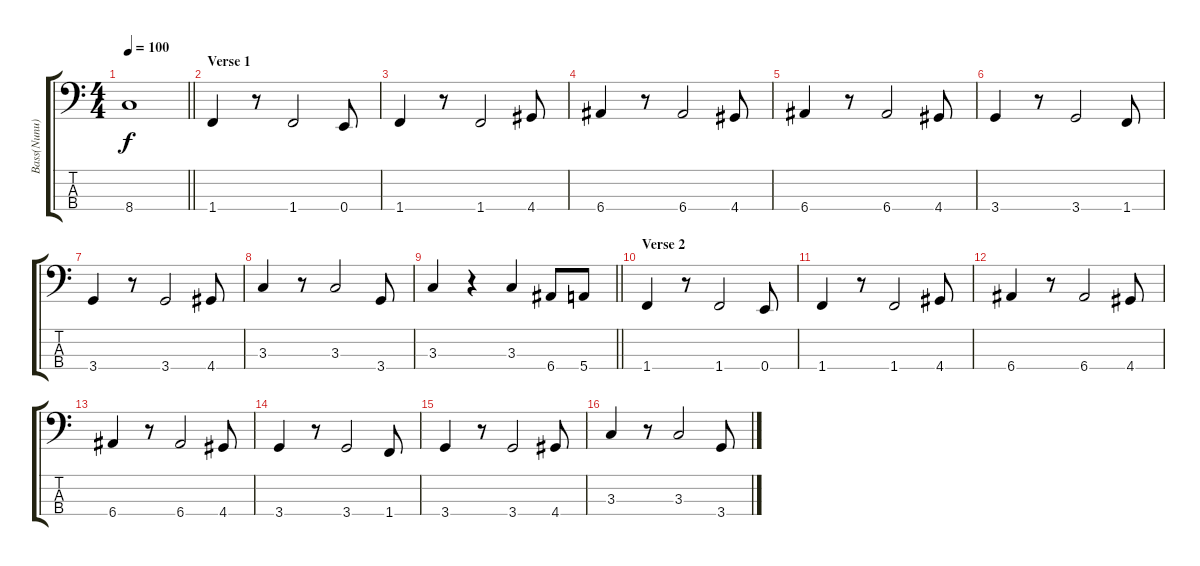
\track ("Bass(Nunu)" "Bass(Nunu)") {instrument electricbassfinger}
\staff {score tabs}
\tuning (G2 D2 A1 E1) {hide}
\ts (4 4)
\tempo 100
\clef f4
\barLineRight lightlight
\ks c
8.4.1{dy f} |
\section ("" "Verse 1")
1.4.4 r.8 1.4.2 0.4.8 |
1.4.4 r.8 1.4.2 4.4.8 |
6.4.4 r.8 6.4.2 4.4.8 |
6.4.4 r.8 6.4.2 4.4.8 |
3.4.4 r.8 3.4.2 1.4.8 |
3.4.4 r.8 3.4.2 4.4.8 |
3.3.4 r.8 3.3.2 3.4.8 |
\barLineRight lightlight
3.3.4 r.4 3.3.4 6.4.8 5.4.8 |
\section ("" "Verse 2")
1.4.4 r.8 1.4.2 0.4.8 |
1.4.4 r.8 1.4.2 4.4.8 |
6.4.4 r.8 6.4.2 4.4.8 |
6.4.4 r.8 6.4.2 4.4.8 |
3.4.4 r.8 3.4.2 1.4.8 |
3.4.4 r.8 3.4.2 4.4.8 |
3.3.4 r.8 3.3.2 3.4.8
